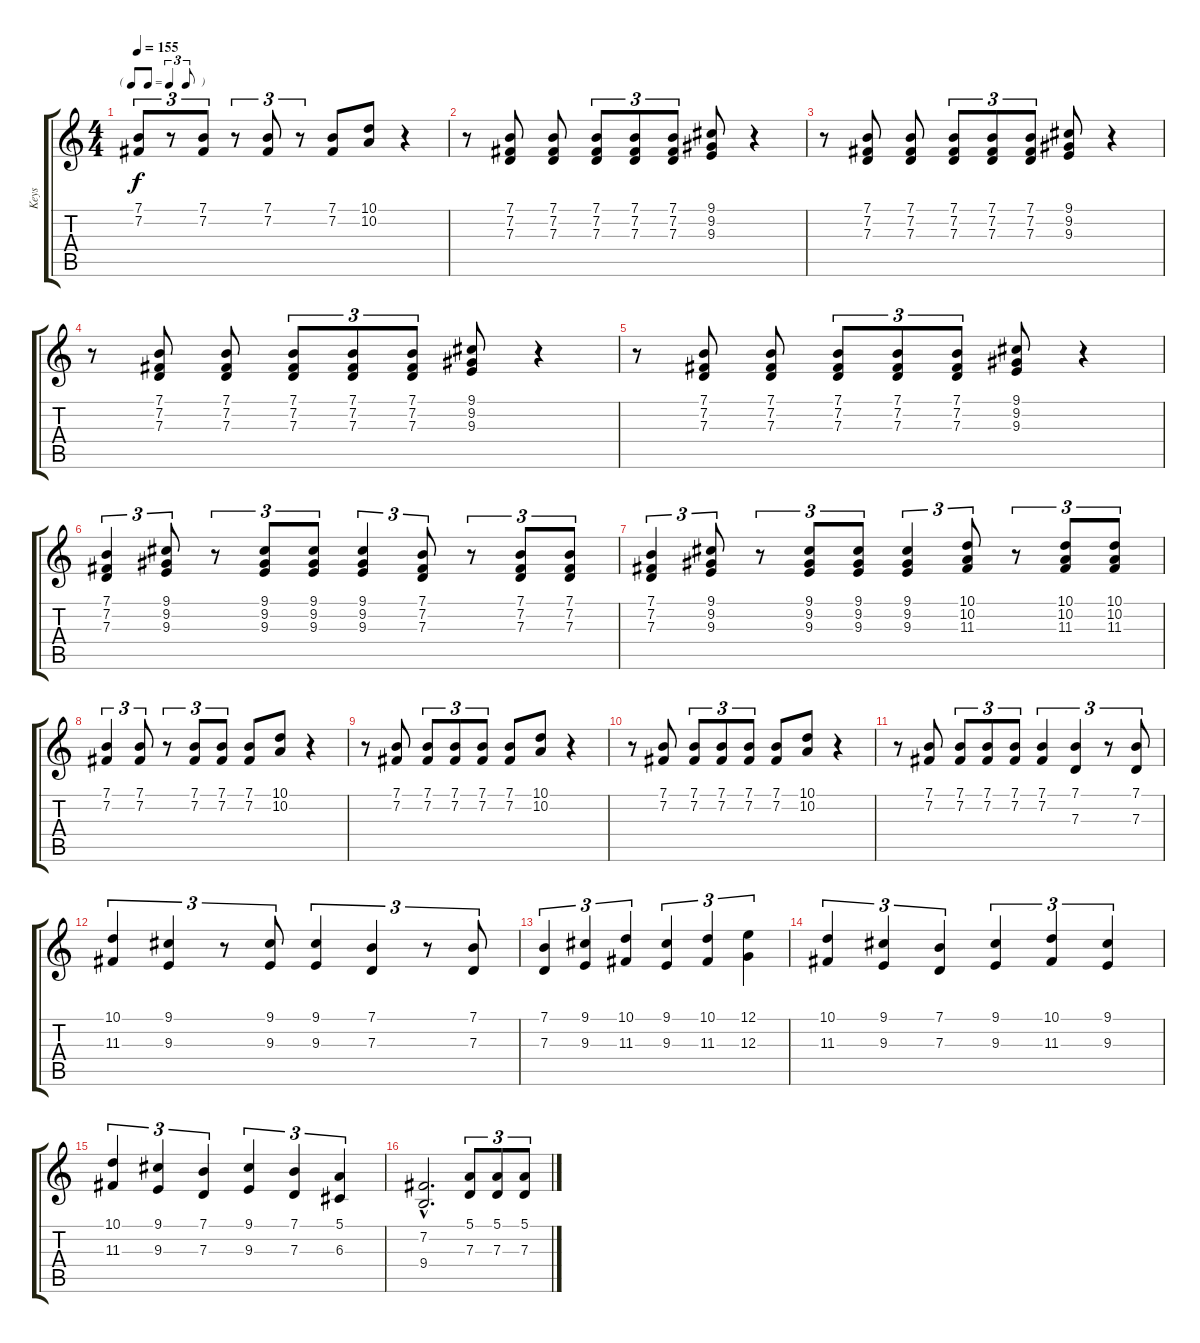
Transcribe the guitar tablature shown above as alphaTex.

\track ("Keys" "Keys") {instrument rockorgan}
\staff {score tabs}
\tuning (E4 B3 G3 D3 A2 E2) {hide}
\ts (4 4)
\tf triplet8th
\tempo 155
\clef g2
\ks c
(7.1 7.2).8{tu (3 2) dy f} r.8{tu (3 2)} (7.1 7.2).8{tu (3 2)} r.8{tu (3 2)} (7.1 7.2).8{tu (3 2)} r.8{tu (3 2)} (7.1 7.2).8 (10.1 10.2).8 r.4 |
r.8 (7.1 7.2 7.3).8 (7.1 7.2 7.3).8 (7.1 7.2 7.3).8{tu (3 2)} (7.1 7.2 7.3).8{tu (3 2)} (7.1 7.2 7.3).8{tu (3 2)} (9.1 9.2 9.3).8 r.4 |
r.8 (7.1 7.2 7.3).8 (7.1 7.2 7.3).8 (7.1 7.2 7.3).8{tu (3 2)} (7.1 7.2 7.3).8{tu (3 2)} (7.1 7.2 7.3).8{tu (3 2)} (9.1 9.2 9.3).8 r.4 |
r.8 (7.1 7.2 7.3).8 (7.1 7.2 7.3).8 (7.1 7.2 7.3).8{tu (3 2)} (7.1 7.2 7.3).8{tu (3 2)} (7.1 7.2 7.3).8{tu (3 2)} (9.1 9.2 9.3).8 r.4 |
r.8 (7.1 7.2 7.3).8 (7.1 7.2 7.3).8 (7.1 7.2 7.3).8{tu (3 2)} (7.1 7.2 7.3).8{tu (3 2)} (7.1 7.2 7.3).8{tu (3 2)} (9.1 9.2 9.3).8 r.4 |
(7.1 7.2 7.3).4{tu (3 2)} (9.1 9.2 9.3).8{tu (3 2)} r.8{tu (3 2)} (9.1 9.2 9.3).8{tu (3 2)} (9.1 9.2 9.3).8{tu (3 2)} (9.1 9.2 9.3).4{tu (3 2)} (7.1 7.2 7.3).8{tu (3 2)} r.8{tu (3 2)} (7.1 7.2 7.3).8{tu (3 2)} (7.1 7.2 7.3).8{tu (3 2)} |
(7.1 7.2 7.3).4{tu (3 2)} (9.1 9.2 9.3).8{tu (3 2)} r.8{tu (3 2)} (9.1 9.2 9.3).8{tu (3 2)} (9.1 9.2 9.3).8{tu (3 2)} (9.1 9.2 9.3).4{tu (3 2)} (10.1 10.2 11.3).8{tu (3 2)} r.8{tu (3 2)} (10.1 10.2 11.3).8{tu (3 2)} (10.1 10.2 11.3).8{tu (3 2)} |
(7.1 7.2).4{tu (3 2)} (7.1 7.2).8{tu (3 2)} r.8{tu (3 2)} (7.1 7.2).8{tu (3 2)} (7.1 7.2).8{tu (3 2)} (7.1 7.2).8 (10.1 10.2).8 r.4 |
r.8 (7.1 7.2).8 (7.1 7.2).8{tu (3 2)} (7.1 7.2).8{tu (3 2)} (7.1 7.2).8{tu (3 2)} (7.1 7.2).8 (10.1 10.2).8 r.4 |
r.8 (7.1 7.2).8 (7.1 7.2).8{tu (3 2)} (7.1 7.2).8{tu (3 2)} (7.1 7.2).8{tu (3 2)} (7.1 7.2).8 (10.1 10.2).8 r.4 |
r.8 (7.1 7.2).8 (7.1 7.2).8{tu (3 2)} (7.1 7.2).8{tu (3 2)} (7.1 7.2).8{tu (3 2)} (7.1 7.2).4{tu (3 2)} (7.1 7.3).4{tu (3 2)} r.8{tu (3 2)} (7.1 7.3).8{tu (3 2)} |
(10.1 11.3).4{tu (3 2)} (9.1 9.3).4{tu (3 2)} r.8{tu (3 2)} (9.1 9.3).8{tu (3 2)} (9.1 9.3).4{tu (3 2)} (7.1 7.3).4{tu (3 2)} r.8{tu (3 2)} (7.1 7.3).8{tu (3 2)} |
(7.1 7.3).4{tu (3 2)} (9.1 9.3).4{tu (3 2)} (10.1 11.3).4{tu (3 2)} (9.1 9.3).4{tu (3 2)} (10.1 11.3).4{tu (3 2)} (12.1 12.3).4{tu (3 2)} |
(10.1 11.3).4{tu (3 2)} (9.1 9.3).4{tu (3 2)} (7.1 7.3).4{tu (3 2)} (9.1 9.3).4{tu (3 2)} (10.1 11.3).4{tu (3 2)} (9.1 9.3).4{tu (3 2)} |
(10.1 11.3).4{tu (3 2)} (9.1 9.3).4{tu (3 2)} (7.1 7.3).4{tu (3 2)} (9.1 9.3).4{tu (3 2)} (7.1 7.3).4{tu (3 2)} (5.1 6.3).4{tu (3 2)} |
(7.2{hac} 9.4{hac}).2{d} (5.1 7.3).8{tu (3 2)} (5.1 7.3).8{tu (3 2)} (5.1 7.3).8{tu (3 2)}
